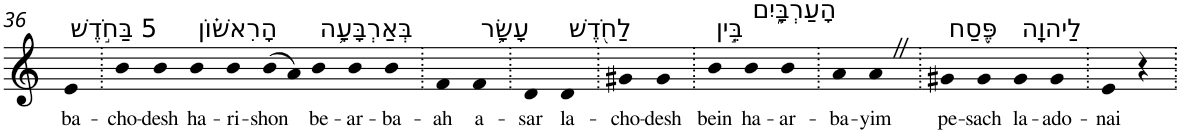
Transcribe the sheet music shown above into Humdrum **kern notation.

**kern	**text
*part1	*part1
*staff1	*staff1
*I"Piano	*
*I'Pno	*
!!LO:PB:g=z
*clefG2	*
*k[]	*
=36	=36
!LO:TX:a:t=5 בַּחֹ֣דֶשׁ	!
!	!LO:LY:b
4e	ba-
=37.	=37.
!	!LO:LY:b
4b	-cho-
!	!LO:LY:b
4b	-desh
!LO:TX:a:t=הָרִאשׁ֗וֹן	!
!	!LO:LY:b
4b	ha-
!	!LO:LY:b
4b	-ri-
!	!LO:LY:b
(>8b	-shon
8a)	.
!LO:TX:a:t=בְּאַרְבָּעָ֥ה	!
!	!LO:LY:b
4b	be-
!	!LO:LY:b
4b	-ar-
!	!LO:LY:b
4b	-ba-
=38.	=38.
!	!LO:LY:b
4f	-ah
!LO:TX:a:t=עָשָׂ֛ר	!
!	!LO:LY:b
4f	a-
=39.	=39.
!	!LO:LY:b
4d	-sar
!LO:TX:a:t=לַחֹ֖דֶשׁ	!
!	!LO:LY:b
4d	la-
=40.	=40.
!	!LO:LY:b
4g#X	-cho-
!	!LO:LY:b
4g#	-desh
=41.	=41.
!LO:TX:a:t=בֵּ֣ין	!
!	!LO:LY:b
4b	bein
!LO:TX:a:t=הָעַרְבָּ֑יִם	!
!	!LO:LY:b
4b	ha-
!	!LO:LY:b
4b	-ar-
=42.	=42.
!	!LO:LY:b
4a	-ba-
!	!LO:LY:b
4aZ	-yim
=43.	=43.
!LO:TX:a:t=פֶּ֖סַח	!
!	!LO:LY:b
4g#X	pe-
!	!LO:LY:b
4g#	-sach
!LO:TX:a:t=לַיהוָֽה	!
!	!LO:LY:b
4g#	la-
!	!LO:LY:b
4g#	-ado-
=44.	=44.
!	!LO:LY:b
4e	-nai
4r	.
=.	=.
*-	*-
